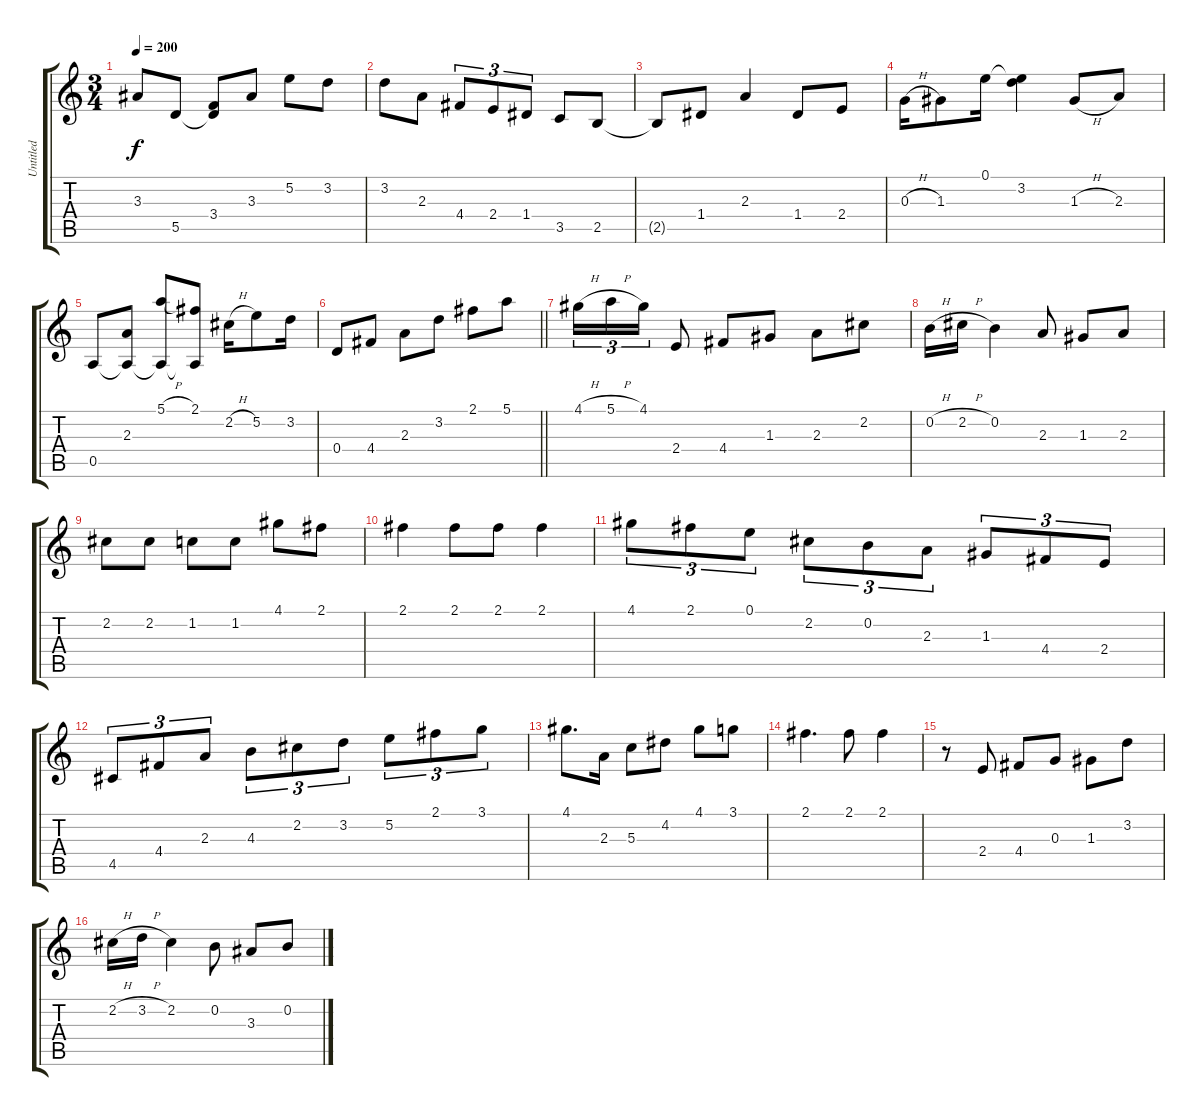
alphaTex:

\track ("Untitled" "Untitled") {instrument acousticguitarsteel}
\staff {score tabs}
\tuning (E4 B3 G3 D3 A2 E2) {hide}
\ts (3 4)
\tempo 200
\clef g2
\ks c
3.3.8{dy f} 5.5.8 (3.4 5.5{t}).8 3.3.8 5.2.8 3.2.8 |
3.2.8 2.3.8 4.4.8{tu (3 2)} 2.4.8{tu (3 2)} 1.4.8{tu (3 2)} 3.5.8 2.5.8 |
2.5{t}.8 1.4.8 2.3.4 1.4.8 2.4.8 |
0.3{h}.16 1.3.8 0.1.16 (0.1{t} 3.2).4 1.3{h}.8 2.3.8 |
0.5.8 (2.3 0.5{t}).8 (5.1{h} 0.5{t}).8 (2.1 0.5{t}).8 2.2{h}.16 5.2.8 3.2.16 |
\barLineRight lightlight
0.4.8 4.4.8 2.3.8 3.2.8 2.1.8 5.1.8 |
4.1{h}.16{tu (3 2)} 5.1{h}.16{tu (3 2)} 4.1.16{tu (3 2)} 2.4.8 4.4.8 1.3.8 2.3.8 2.2.8 |
0.2{h}.16 2.2{h}.16 0.2.4 2.3.8 1.3.8 2.3.8 |
2.2.8 2.2.8 1.2.8 1.2.8 4.1.8 2.1.8 |
2.1.4 2.1.8 2.1.8 2.1.4 |
4.1.8{tu (3 2)} 2.1.8{tu (3 2)} 0.1.8{tu (3 2)} 2.2.8{tu (3 2)} 0.2.8{tu (3 2)} 2.3.8{tu (3 2)} 1.3.8{tu (3 2)} 4.4.8{tu (3 2)} 2.4.8{tu (3 2)} |
4.5.8{tu (3 2)} 4.4.8{tu (3 2)} 2.3.8{tu (3 2)} 4.3.8{tu (3 2)} 2.2.8{tu (3 2)} 3.2.8{tu (3 2)} 5.2.8{tu (3 2)} 2.1.8{tu (3 2)} 3.1.8{tu (3 2)} |
4.1.8{d} 2.3.16 5.3.8 4.2.8 4.1.8 3.1.8 |
2.1.4{d} 2.1.8 2.1.4 |
r.8 2.4.8 4.4.8 0.3.8 1.3.8 3.2.8 |
2.2{h}.16 3.2{h}.16 2.2.4 0.2.8 3.3.8 0.2.8
